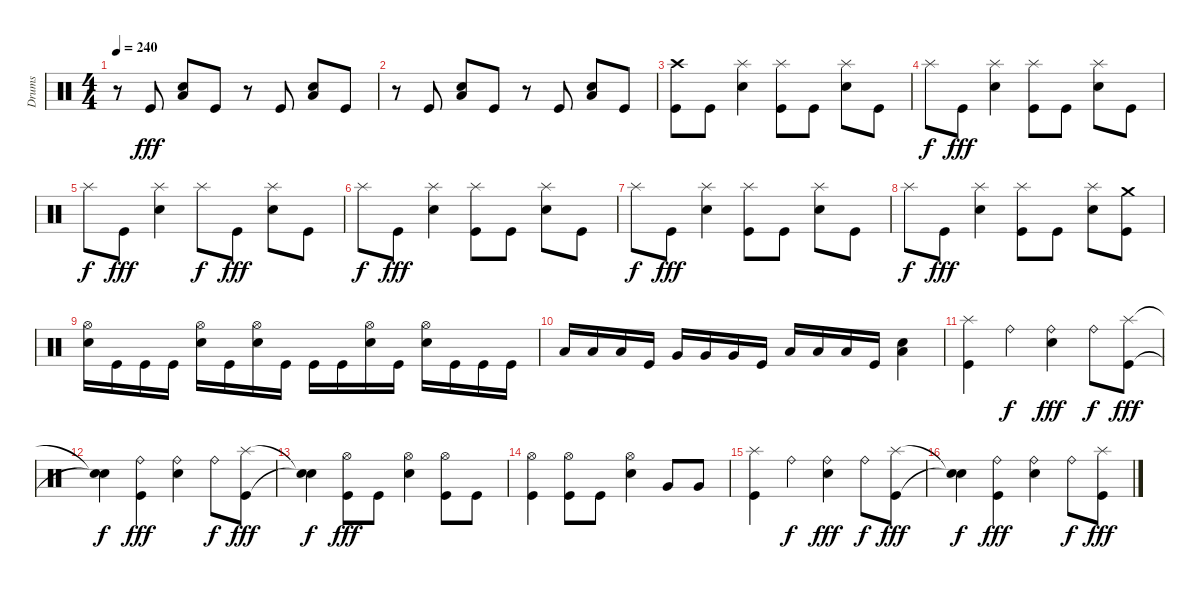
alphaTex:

\track ("Drums" "Drums") {instrument percussion}
\staff {score}
\articulation defaults
\ts (4 4)
\tempo 240
\clef neutral
\ks c
r.8{dy fff} "Kick (hit)".8 ("Electric Snare (hit)" "Low Floor Tom (hit)").8 "Kick (hit)".8 r.8 "Kick (hit)".8 ("Electric Snare (hit)" "Low Floor Tom (hit)").8 "Kick (hit)".8 |
r.8 "Kick (hit)".8 ("Electric Snare (hit)" "Low Floor Tom (hit)").8 "Kick (hit)".8 r.8 "Kick (hit)".8 ("Electric Snare (hit)" "Low Floor Tom (hit)").8 "Kick (hit)".8 |
("Kick (hit)" "Crash high (hit)").8 "Kick (hit)".8 ("Electric Snare (hit)" "Splash (hit)").4 ("Kick (hit)" "Splash (hit)").8 "Kick (hit)".8 ("Electric Snare (hit)" "Splash (hit)").8 "Kick (hit)".8 |
"Splash (hit)".8{dy f} "Kick (hit)".8{dy fff} ("Electric Snare (hit)" "Splash (hit)").4 ("Kick (hit)" "Splash (hit)").8 "Kick (hit)".8 ("Electric Snare (hit)" "Splash (hit)").8 "Kick (hit)".8 |
"Splash (hit)".8{dy f} "Kick (hit)".8{dy fff} ("Electric Snare (hit)" "Splash (hit)").4 "Splash (hit)".8{dy f} "Kick (hit)".8{dy fff} ("Electric Snare (hit)" "Splash (hit)").8 "Kick (hit)".8 |
"Splash (hit)".8{dy f} "Kick (hit)".8{dy fff} ("Electric Snare (hit)" "Splash (hit)").4 ("Kick (hit)" "Splash (hit)").8 "Kick (hit)".8 ("Electric Snare (hit)" "Splash (hit)").8 "Kick (hit)".8 |
"Splash (hit)".8{dy f} "Kick (hit)".8{dy fff} ("Electric Snare (hit)" "Splash (hit)").4 ("Kick (hit)" "Splash (hit)").8 "Kick (hit)".8 ("Electric Snare (hit)" "Splash (hit)").8 "Kick (hit)".8 |
"Splash (hit)".8{dy f} "Kick (hit)".8{dy fff} ("Electric Snare (hit)" "Splash (hit)").4 ("Kick (hit)" "Splash (hit)").8 "Kick (hit)".8 ("Electric Snare (hit)" "Splash (hit)").8 ("Kick (hit)" "Crash medium (hit)").8 |
("Electric Snare (hit)" "Hi-Hat (open)").16 "Kick (hit)".16 "Kick (hit)".16 "Kick (hit)".16 ("Electric Snare (hit)" "Hi-Hat (open)").16 "Kick (hit)".16 ("Electric Snare (hit)" "Hi-Hat (open)").16 "Kick (hit)".16 "Kick (hit)".16 "Kick (hit)".16 ("Electric Snare (hit)" "Hi-Hat (open)").16 "Kick (hit)".16 ("Electric Snare (hit)" "Hi-Hat (open)").16 "Kick (hit)".16 "Kick (hit)".16 "Kick (hit)".16 |
"Low Tom (hit)".16 "Low Tom (hit)".16 "Low Tom (hit)".16 "Kick (hit)".16 "Very Low Tom (hit)".16 "Very Low Tom (hit)".16 "Very Low Tom (hit)".16 "Kick (hit)".16 "Low Floor Tom (hit)".16 "Low Floor Tom (hit)".16 "Low Floor Tom (hit)".16 "Kick (hit)".16 ("Electric Snare (hit)" "Low Floor Tom (hit)").4 |
("Kick (hit)" "Splash (hit)").4 "Ride (bell)".4{dy f} ("Electric Snare (hit)" "Ride (bell)").4{dy fff} "Ride (bell)".8{dy f} ("Kick (hit)" "Splash (hit)").8{dy fff} |
("Snare (hit)"{t} "Snare (hit)"{t}).4{dy f} ("Kick (hit)" "Ride (bell)").4{dy fff} ("Electric Snare (hit)" "Ride (bell)").4 "Ride (bell)".8{dy f} ("Kick (hit)" "Splash (hit)").8{dy fff} |
("Snare (hit)"{t} "Snare (hit)"{t}).4{dy f} ("Kick (hit)" "Hi-Hat (open)").8{dy fff} "Kick (hit)".8 ("Electric Snare (hit)" "Hi-Hat (open)").4 ("Kick (hit)" "Hi-Hat (open)").8 "Kick (hit)".8 |
("Kick (hit)" "Hi-Hat (open)").4 ("Kick (hit)" "Hi-Hat (open)").8 "Kick (hit)".8 ("Electric Snare (hit)" "Hi-Hat (open)").4 "Very Low Tom (hit)".8 "Very Low Tom (hit)".8 |
("Kick (hit)" "Splash (hit)").4 "Ride (bell)".4{dy f} ("Electric Snare (hit)" "Ride (bell)").4{dy fff} "Ride (bell)".8{dy f} ("Kick (hit)" "Splash (hit)").8{dy fff} |
("Snare (hit)"{t} "Snare (hit)"{t}).4{dy f} ("Kick (hit)" "Ride (bell)").4{dy fff} ("Electric Snare (hit)" "Ride (bell)").4 "Ride (bell)".8{dy f} ("Kick (hit)" "Splash (hit)").8{dy fff}
